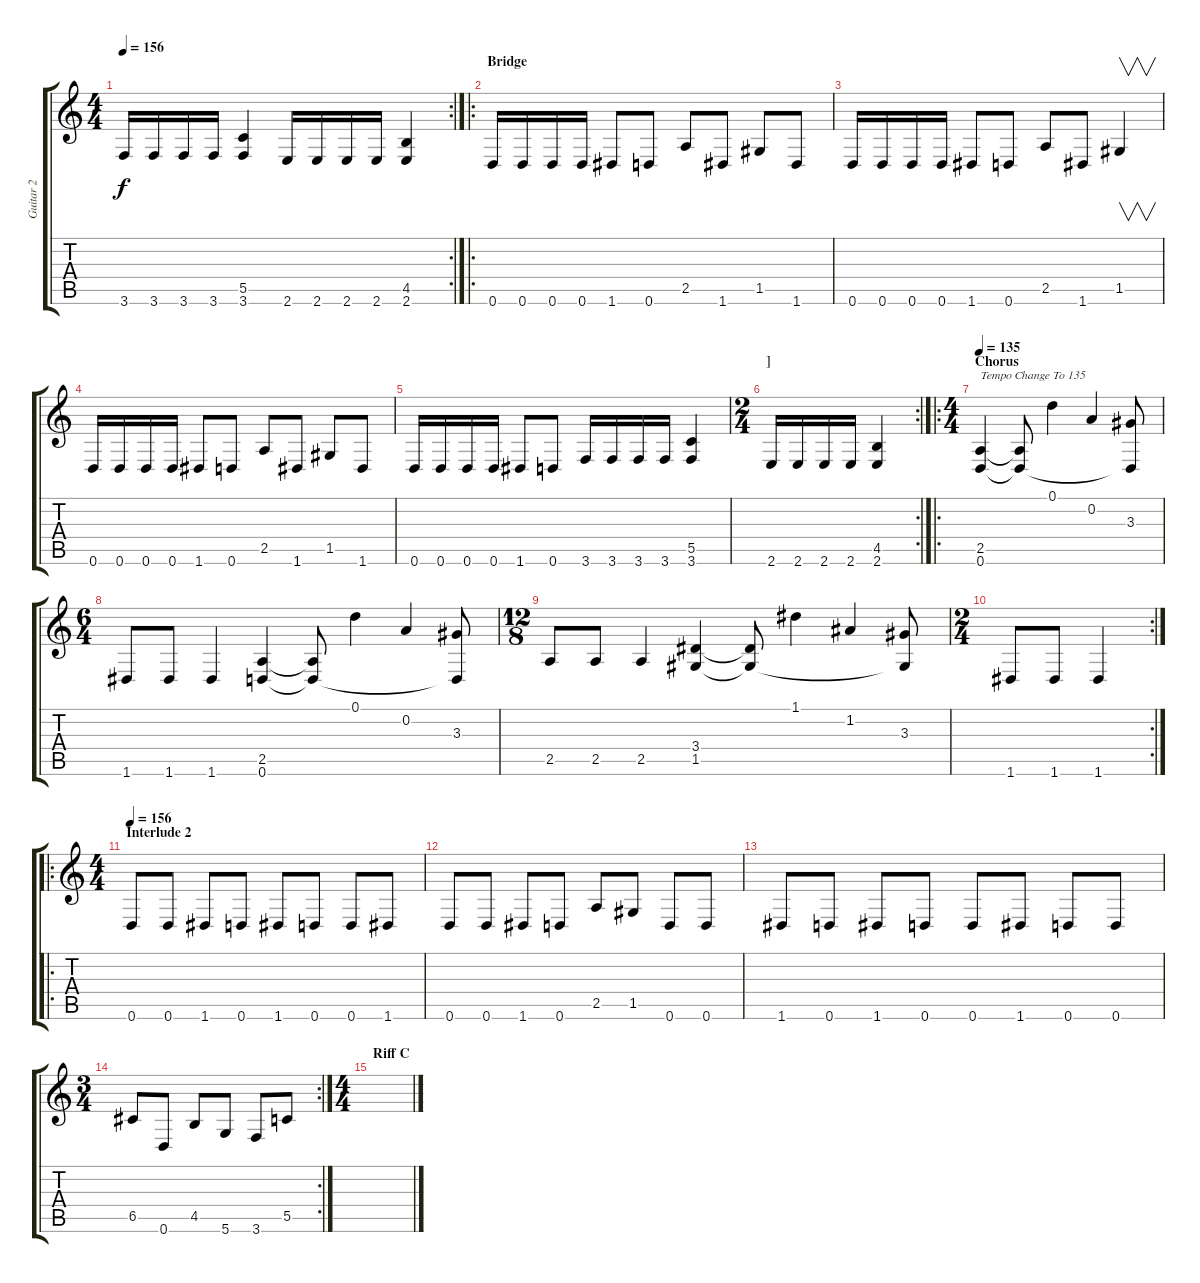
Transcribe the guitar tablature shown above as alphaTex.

\track ("Guitar 2" "Guitar 2") {instrument overdrivenguitar}
\staff {score tabs}
\tuning (D4 A3 F3 C3 G2 D2) {hide}
\rc 2
\ts (4 4)
\tempo 156
\clef g2
\ks c
3.6.16{dy f} 3.6.16 3.6.16 3.6.16 (5.5 3.6).4 2.6.16 2.6.16 2.6.16 2.6.16 (4.5 2.6).4 |
\ro
\section ("" "Bridge")
0.6.16 0.6.16 0.6.16 0.6.16 1.6.8 0.6.8 2.5.8 1.6.8 1.5.8 1.6.8 |
0.6.16 0.6.16 0.6.16 0.6.16 1.6.8 0.6.8 2.5.8 1.6.8 1.5.4{v} |
0.6.16 0.6.16 0.6.16 0.6.16 1.6.8 0.6.8 2.5.8 1.6.8 1.5.8 1.6.8 |
0.6.16 0.6.16 0.6.16 0.6.16 1.6.8 0.6.8 3.6.16 3.6.16 3.6.16 3.6.16 (5.5 3.6).4 |
\rc 2
\ts (2 4)
\section ("" "]")
2.6.16 2.6.16 2.6.16 2.6.16 (4.5 2.6).4 |
\ro
\ts (4 4)
\section ("" "Chorus")
\tempo 135
(2.5 0.6).4{txt "Tempo Change To 135" volume 16 balance 8} (2.5{t} 0.6{t}).8 0.1.4 0.2.4 (3.3 0.6{t}).8 |
\ts (6 4)
1.6.8 1.6.8 1.6.4 (2.5 0.6).4 (2.5{t} 0.6{t}).8 0.1.4 0.2.4 (3.3 0.6{t}).8 |
\ts (12 8)
2.5.8 2.5.8 2.5.4 (3.4 1.5).4 (3.4{t} 1.5{t}).8 1.1.4 1.2.4 (3.3 1.5{t}).8 |
\rc 2
\ts (2 4)
1.6.8 1.6.8 1.6.4 |
\ro
\ts (4 4)
\section ("" "Interlude 2")
\tempo 156
0.6.8{balance 13} 0.6.8 1.6.8 0.6.8 1.6.8 0.6.8 0.6.8 1.6.8 |
0.6.8 0.6.8 1.6.8 0.6.8 2.5.8 1.5.8 0.6.8 0.6.8 |
1.6.8 0.6.8 1.6.8 0.6.8 0.6.8 1.6.8 0.6.8 0.6.8 |
\rc 2
\ts (3 4)
6.5.8 0.6.8 4.5.8 5.6.8 3.6.8 5.5.8 |
\ts (4 4)
\section ("" "Riff C")
